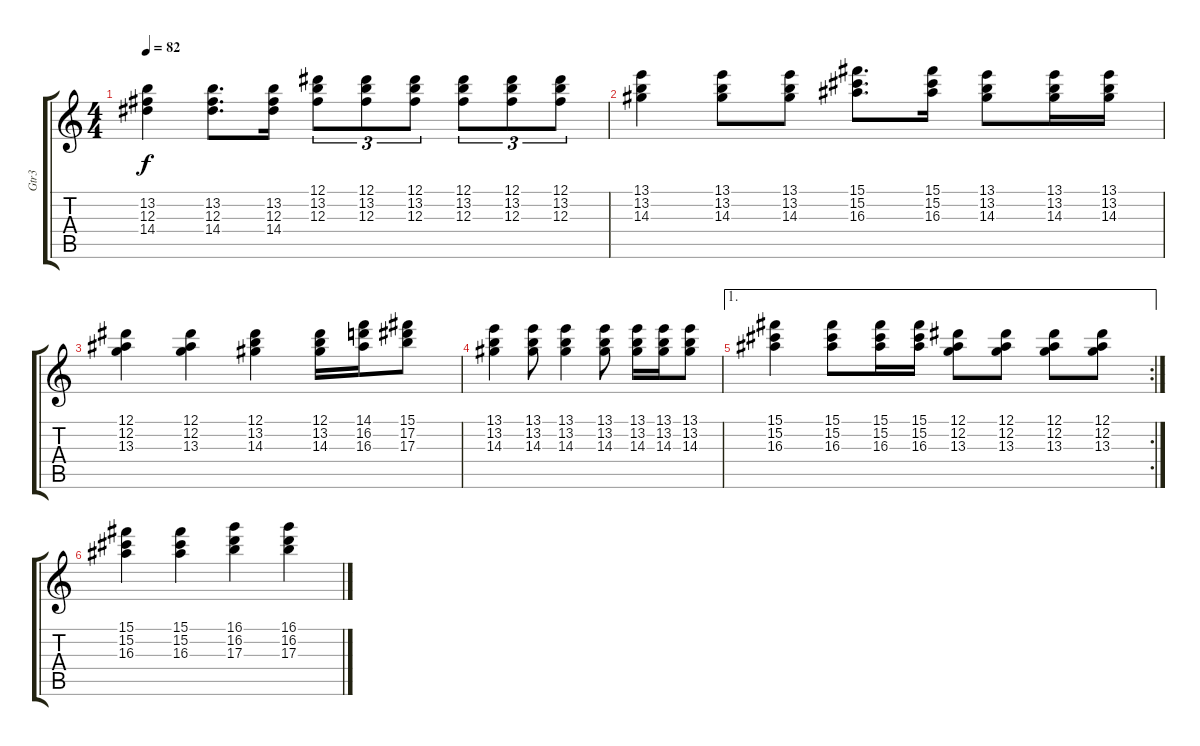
\track ("Gtr3" "Gtr3") {instrument overdrivenguitar}
\staff {score tabs}
\tuning (Eb4 Bb3 Gb3 Db3 Ab2 Eb2) {hide}
\ts (4 4)
\tempo 82
\clef g2
\ks c
(13.2 12.3 14.4).4{dy f} (13.2 12.3 14.4).8{d} (13.2 12.3 14.4).16 (12.1 13.2 12.3).8{tu (3 2)} (12.1 13.2 12.3).8{tu (3 2)} (12.1 13.2 12.3).8{tu (3 2)} (12.1 13.2 12.3).8{tu (3 2)} (12.1 13.2 12.3).8{tu (3 2)} (12.1 13.2 12.3).8{tu (3 2)} |
(13.1 13.2 14.3).4 (13.1 13.2 14.3).8 (13.1 13.2 14.3).8 (15.1 15.2 16.3).8{d} (15.1 15.2 16.3).16 (13.1 13.2 14.3).8 (13.1 13.2 14.3).16 (13.1 13.2 14.3).16 |
(12.1 12.2 13.3).4 (12.1 12.2 13.3).4 (12.1 13.2 14.3).4 (12.1 13.2 14.3).16 (14.1 16.2 16.3).16 (15.1 17.2 17.3).8 |
(13.1 13.2 14.3).4 (13.1 13.2 14.3).8 (13.1 13.2 14.3).4 (13.1 13.2 14.3).8 (13.1 13.2 14.3).16 (13.1 13.2 14.3).16 (13.1 13.2 14.3).8 |
\ae 1
\rc 2
(15.1 15.2 16.3).4 (15.1 15.2 16.3).8 (15.1 15.2 16.3).16 (15.1 15.2 16.3).16 (12.1 12.2 13.3).8 (12.1 12.2 13.3).8 (12.1 12.2 13.3).8 (12.1 12.2 13.3).8 |
(15.1 15.2 16.3).4 (15.1 15.2 16.3).4 (16.1 16.2 17.3).4 (16.1 16.2 17.3).4
